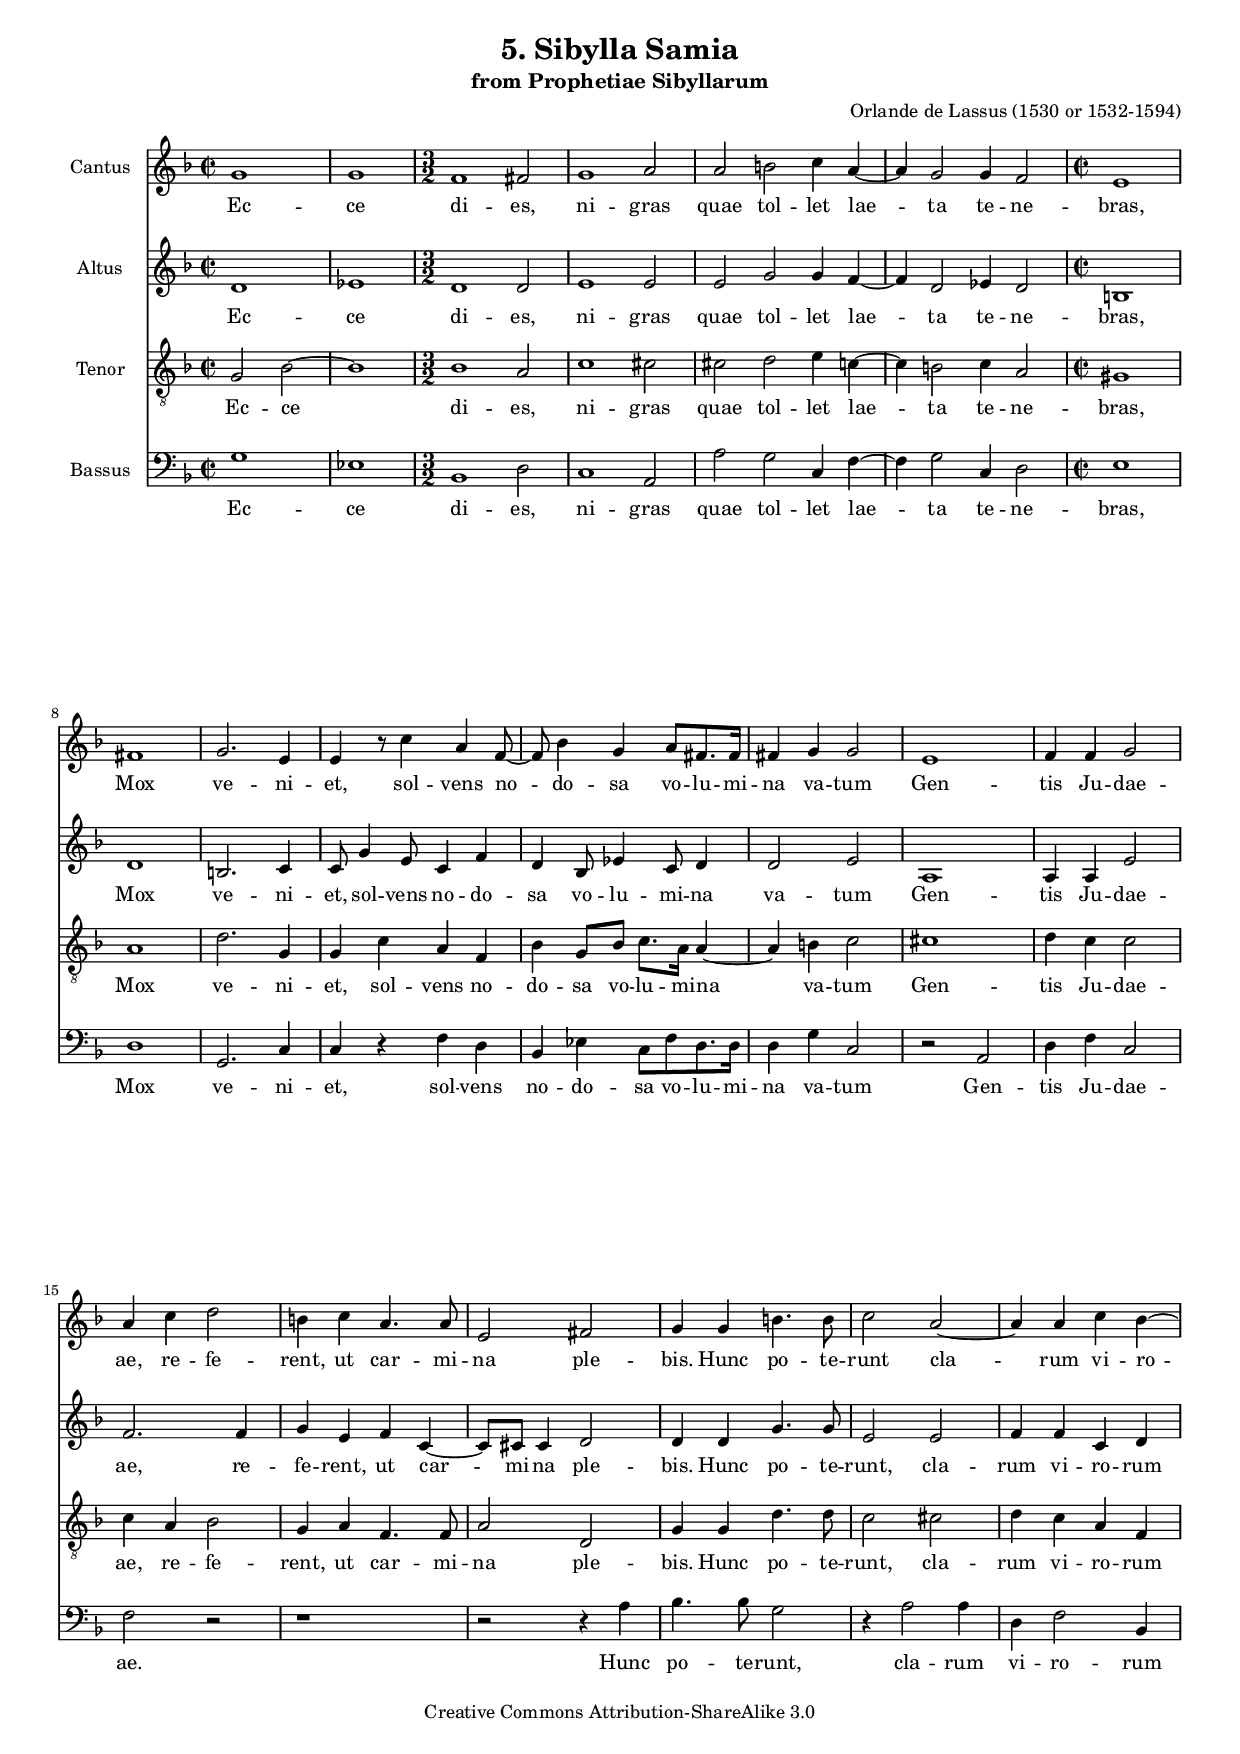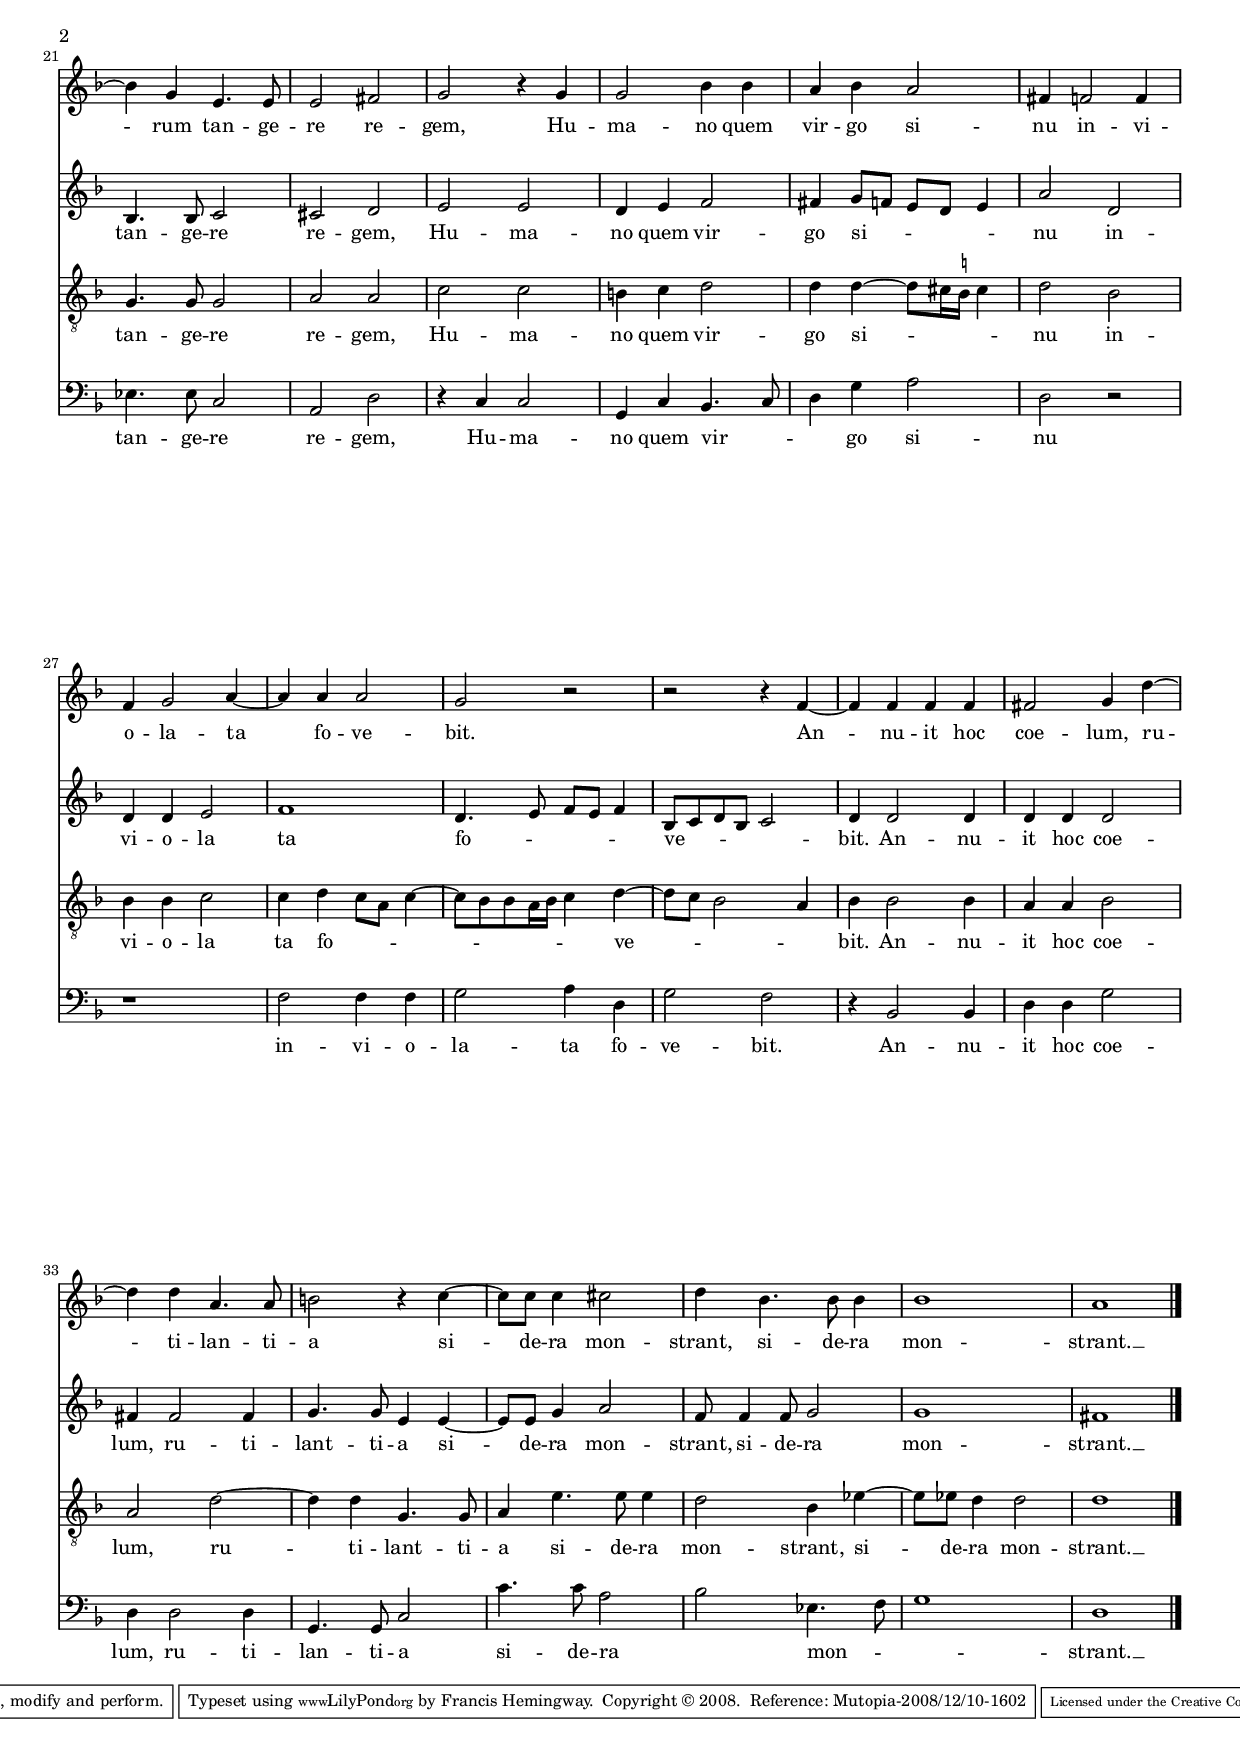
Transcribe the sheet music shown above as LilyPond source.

% This is an edition of Sibylla Samia by Orlande de Lassus prepared by 
% Francis Hemingway (music@francishemingway.com) based on the CPDL edition (www.cpdl.org) 
% by Brian Russell (CPDL #16135), which I checked against two sources, the first of which is a modern edition, and the second is the earliest
% known manuscript, housed in the Austrian National Library.
% 1. di Lasso, Orlando. "Sibylla Samia," in Prophetiae Sibyllarum, edited by Reinhold Schlötterer (Kassel, Germany: Bärenreiter, 1990).
% 2. Vienna, Österreichische Nationalbibliothek, Musiksammlung, Mus. Hs. 18.744


\version "2.10.33"
\include "english.ly"

\header {
	title = "5. Sibylla Samia"
	subtitle = "from Prophetiae Sibyllarum"
	composer = "Orlande de Lassus (1530 or 1532-1594)"
	
	%mutopia-specific headers:
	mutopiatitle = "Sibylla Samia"
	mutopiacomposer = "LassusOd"
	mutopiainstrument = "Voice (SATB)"
	date = "Mid-to-late 1550's"
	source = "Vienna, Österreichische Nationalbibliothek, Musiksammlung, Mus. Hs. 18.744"
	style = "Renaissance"
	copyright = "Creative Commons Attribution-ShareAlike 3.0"
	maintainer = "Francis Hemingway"
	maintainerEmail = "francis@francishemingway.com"
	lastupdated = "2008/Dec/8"
%	moreinfo = "
%	<p>This edition is based on the <a href="http://www.cpdl.org">Choral Public Domain Library</a> edition by Brian Russell (<a href="http://www.choralwiki.net/wiki/index.php/Prophetiae_Sibyllarum_-_V._Sibylla_Samia_%28Orlando_di_Lasso%29">CPDL #16135</a>), which I checked against two sources, the first of which is a modern edition, and the second is the earliest known manuscript, housed in the Austrian National Library. Apart from halving on note lengths, only two changes have been made from the manuscript source: the b natural in the tenor part in bar 25, which is needed to follow the rules of <i>musica ficta</i> and the last two words of the cantus part have been repeated: although they are not explicitly written out, a repeat is indicated, and this seems the most sensible interpretation. Not </p>
%	<ol>
%	<li>di Lasso, Orlando. "Sibylla Samia," in Prophetiae Sibyllarum, edited by Reinhold Schlötterer (Kassel, Germany: Bärenreiter, 1990).</li>
%	<li>Vienna, Österreichische Nationalbibliothek, Musiksammlung, Mus. Hs. 18.744</li>
%	</ol>"
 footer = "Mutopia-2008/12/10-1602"
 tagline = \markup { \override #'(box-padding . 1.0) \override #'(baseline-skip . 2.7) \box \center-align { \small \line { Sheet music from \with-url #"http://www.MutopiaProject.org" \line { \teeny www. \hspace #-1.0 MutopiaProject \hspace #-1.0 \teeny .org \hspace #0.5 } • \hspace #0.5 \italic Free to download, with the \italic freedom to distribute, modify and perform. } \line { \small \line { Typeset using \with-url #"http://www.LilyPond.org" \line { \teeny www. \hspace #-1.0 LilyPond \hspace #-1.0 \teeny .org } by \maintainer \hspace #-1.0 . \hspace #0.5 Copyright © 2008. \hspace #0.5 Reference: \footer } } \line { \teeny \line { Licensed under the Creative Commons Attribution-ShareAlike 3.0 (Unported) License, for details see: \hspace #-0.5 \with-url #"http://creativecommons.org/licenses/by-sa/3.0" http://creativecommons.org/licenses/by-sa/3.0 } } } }
}


%to fit the music A4 better, set the global-staff-szie to 17.
	#(set-global-staff-size 16)
\paper 
{
	ragged-last-bottom = ##f
	ragged-bottom = ##f
}

\score{
<<
%sop part
\relative c''
{
	\set Staff.instrumentName = "Cantus"
	%preamble	
	\key f \major	
	\time 2/2	
	
	%first line
	
	g1 g 
	\time 3/2
	f fs2 g1 a2 a b c4 a~a g2 g4 f2 
	\time 2/2
	e1 fs g2. e4
	
	%second line
	e4 r8 c'4 a4 f8~f bf4 g a8 fs8. fs16 fs4 g g2 e1 f4 f g2 a4 c d2

	%third line
	b4 c a4. a8 e2 fs g4 g b4. b8 c2 a2~a4 a c bf~bf g e4. e8 
	
	%fourth line
	e2 fs g r4 g4 g2 bf4 bf4 a bf4 a2 fs4 f2 f4 f g2 a4~

	%fifth line
	a4 a4 a2 g2 r2 r2 r4 f4~f4 f f f fs2 g4 d'~d d a4. a8

	%sixth line
	b2 r4 c4~c8 c8 c4 cs2 d4 bf4. bf8 bf4 bf1 a1 \bar "|."
}
\addlyrics { 
	%first line
	Ec -- ce di -- es, ni -- gras quae tol -- let lae -- ta te -- ne -- bras, Mox ve -- ni 
	%second line
	-- et, sol -- vens no -- do -- sa vo -- lu -- mi -- na va -- tum Gen -- tis Ju -- dae -- ae,  re -- fe --	
	%third line
	rent, ut car -- mi -- na ple -- bis. Hunc po -- te -- runt cla -- rum vi -- ro -- rum tan -- ge --

	%fourth line
	re re -- gem, Hu -- ma -- no quem vir -- go si -- nu in -- vi -- o -- la -- ta 

	%fifth line
	fo -- ve -- bit. An -- nu -- it hoc coe -- lum, ru -- ti -- lan -- ti --

	%sixth line
	a si -- de -- ra mon -- strant, si -- de -- ra mon -- strant. __
	
}


%Altus part
\relative c'
{
	\set Staff.instrumentName = "Altus"
	%preamble	
	\key f \major	
	\time 2/2	
	
	%first line
	
	d1 ef 
	\time 3/2
	d1 d2 e1 e2 e g g4 f4~f4 d2 ef4 d2
	\time 2/2
	b1 d b2. c4

	%second line
	c8 g'4 e8 c4 f d bf8 ef4 c8 d4 d2 e a,1 a4 a e'2 f2. f4

	%third line
	g4 e f c~c8 cs8 cs4 d2 d4 d g4. g8 e2 e2 f4 f c d bf4. bf8 c2
	%fourth line
	cs2 d e e d4 e f2 fs4 g8 \melisma f e d \melismaEnd e4  a2 d,2 d4 d e2
	%fifth line
	f1 d4. \melisma e8  f e f4 \melismaEnd bf,8 \melisma c d  bf  c2 \melismaEnd d4 d2 d4 d d d2 fs4 fs2 fs4  
	%sixth line
	g4. g8 e4 e4~e8 e8 g4 a2 f8 f4 f8 g2 g1 fs
}
\addlyrics { 
	%First line
	Ec -- ce di -- es, ni -- gras quae tol -- let lae -- ta te -- ne -- bras, Mox ve -- ni -- 
	%second line
	et, sol -- vens no -- do -- sa vo -- lu -- mi -- na va -- tum Gen -- tis Ju -- dae -- ae, re -- 
	%third line
	fe -- rent, ut car -- mi -- na ple -- bis. Hunc po -- te -- runt, cla -- rum vi -- ro -- rum tan -- ge -- re
	%fourth line
	re -- gem, Hu -- ma -- no quem vir -- go si -- _  nu in -- vi -- o -- la
	%fifth line
	ta fo_ -- ve_ -- bit. An -- nu -- it hoc coe -- lum, ru -- ti --
	%sixth line
	lant -- ti -- a si -- de -- ra mon -- strant, si -- de -- ra mon -- strant. __ 
}
%tenor part
\relative c
{
	\set Staff.instrumentName = "Tenor"
	%preamble	
	\key f \major	
	\time 2/2	
	\clef "treble_8"	

	g'2 bf ~ | bf1 |   % 3
	\time 3/2	
	bf1 a2 | c1 cs2 |   % 5
	cs d e4 c ~ | c b2 c4 a2 \time 2/2 | 
	gs1 | a |   % 9
	d2. g,4 | g c a f |   % 11
	bf g8 bf c8. a16 a4 ~ | a b c2 |   % 13
	cs1 | d4 c c2 |   % 15
	c4 a bf2 | g4 a f4. f8 |   % 17
	a2 d, | g4 g d'4. d8 |   % 19
	c2 cs! | d4 c a f |   % 21
	g4. g8 g2 | a a |   % 23
	c c | b!4 c d2 |   % 25
	d4 d4~d8 \melisma cs16 
	%editorial / musica ficta natural
	\set suggestAccidentals = ##t
	b
	\set suggestAccidentals = ##f 
	cs4 \melismaEnd | d2 bf |   % 27
	bf4 bf c2 | c4 d \melisma c8 a c4 ~ |   % 29
	c8 bf bf a16 bf c4 \melismaEnd d~  | d8 \melisma  c bf2 a4 |   % 31
	\melismaEnd bf  bf2 bf4 | a a bf2 |   % 33
	a d ~ | d4 d g,4. g8 |   % 35
	a4 e'4. e8 e4 | d2 bf4 ef4~ef8 ef8 d4 d2 d1
}
\addlyrics { 
	%First line
	Ec -- ce di -- es, ni -- gras quae tol -- let lae -- ta te -- ne -- bras, Mox ve -- ni -- 
	%second line
	et, sol -- vens no -- do -- sa vo -- lu -- mi -- na va -- tum Gen -- tis Ju -- dae -- ae, re -- fe --
	%third line
	rent, ut car -- mi -- na ple -- bis. Hunc po -- te -- runt, cla -- rum vi -- ro -- rum tan -- ge -- re
	%fourth line
	re -- gem, Hu -- ma -- no quem vir -- go si_ --   nu in -- vi -- o -- la
	%fifth line
	ta fo_ -- ve_ -- bit. An -- nu -- it hoc coe -- lum, ru -- ti --
	%sixth line
	lant -- ti -- a si -- de -- ra mon -- strant, si -- de -- ra mon -- strant. __ 
}

%bass part
\relative c
{
	\set Staff.instrumentName = "Bassus"
	%preamble	
	\key f \major	
	\time 2/2	
	\clef bass 

	g'1 | ef |   % 3
	\time 3/2
	bf d2 | c1 a2 |   % 5
	a' g c,4 f ~ | f g2 c,4 d2 \time 2/2 | 
	e1 | d |   % 9
	g,2. c4 | c r f d |   % 11
	bf ef c8 f d8. d16 | d4 g c,2 |   % 13
	r a | d4 f c2 |   % 15
	f r | r1 |   % 17
	r2 r4 a | bf4. bf8 g2 |   % 19
	r4 a2 a4 | d, f2 bf,4 |   % 21
	ef4. ef8 c2 | a d |   % 23
	r4 c c2 | g4 c bf4. \melisma c8 |   % 25
	d4 \melismaEnd g a2 | d, r |   % 27
	r1 | f2 f4 f |   % 29
	g2 a4 d, | g2 f |   % 31
	r4 bf,2 bf4 | d d g2 |   % 33
	d4 d2 d4 | g,4. g8 c2 |   % 35
	c'4. c8 a2 \melisma | bf \melismaEnd ef,4. \melisma  f8 | g1 | \melismaEnd d
}
\addlyrics { 
	%First line
	Ec -- ce di -- es, ni -- gras quae tol -- let lae -- ta te -- ne -- bras, Mox ve -- ni -- 
	%second line
	et, sol -- vens no -- do -- sa vo -- lu -- mi -- na va -- tum Gen -- tis Ju -- dae -- ae. 
	%third line	
	Hunc po -- te -- runt, cla -- rum vi -- ro -- rum tan -- ge -- re
	%fourth line
	re -- gem, Hu -- ma -- no quem vir_ -- go si --  nu 
	%fifth line
	in -- vi -- o -- la -- ta fo -- ve -- bit. An -- nu -- it hoc coe -- lum, ru -- ti --
	%sixth line
	lan -- ti -- a si -- de -- ra_ mon_ -- strant. __ 
}

>>

\layout {}
\midi {}
}
